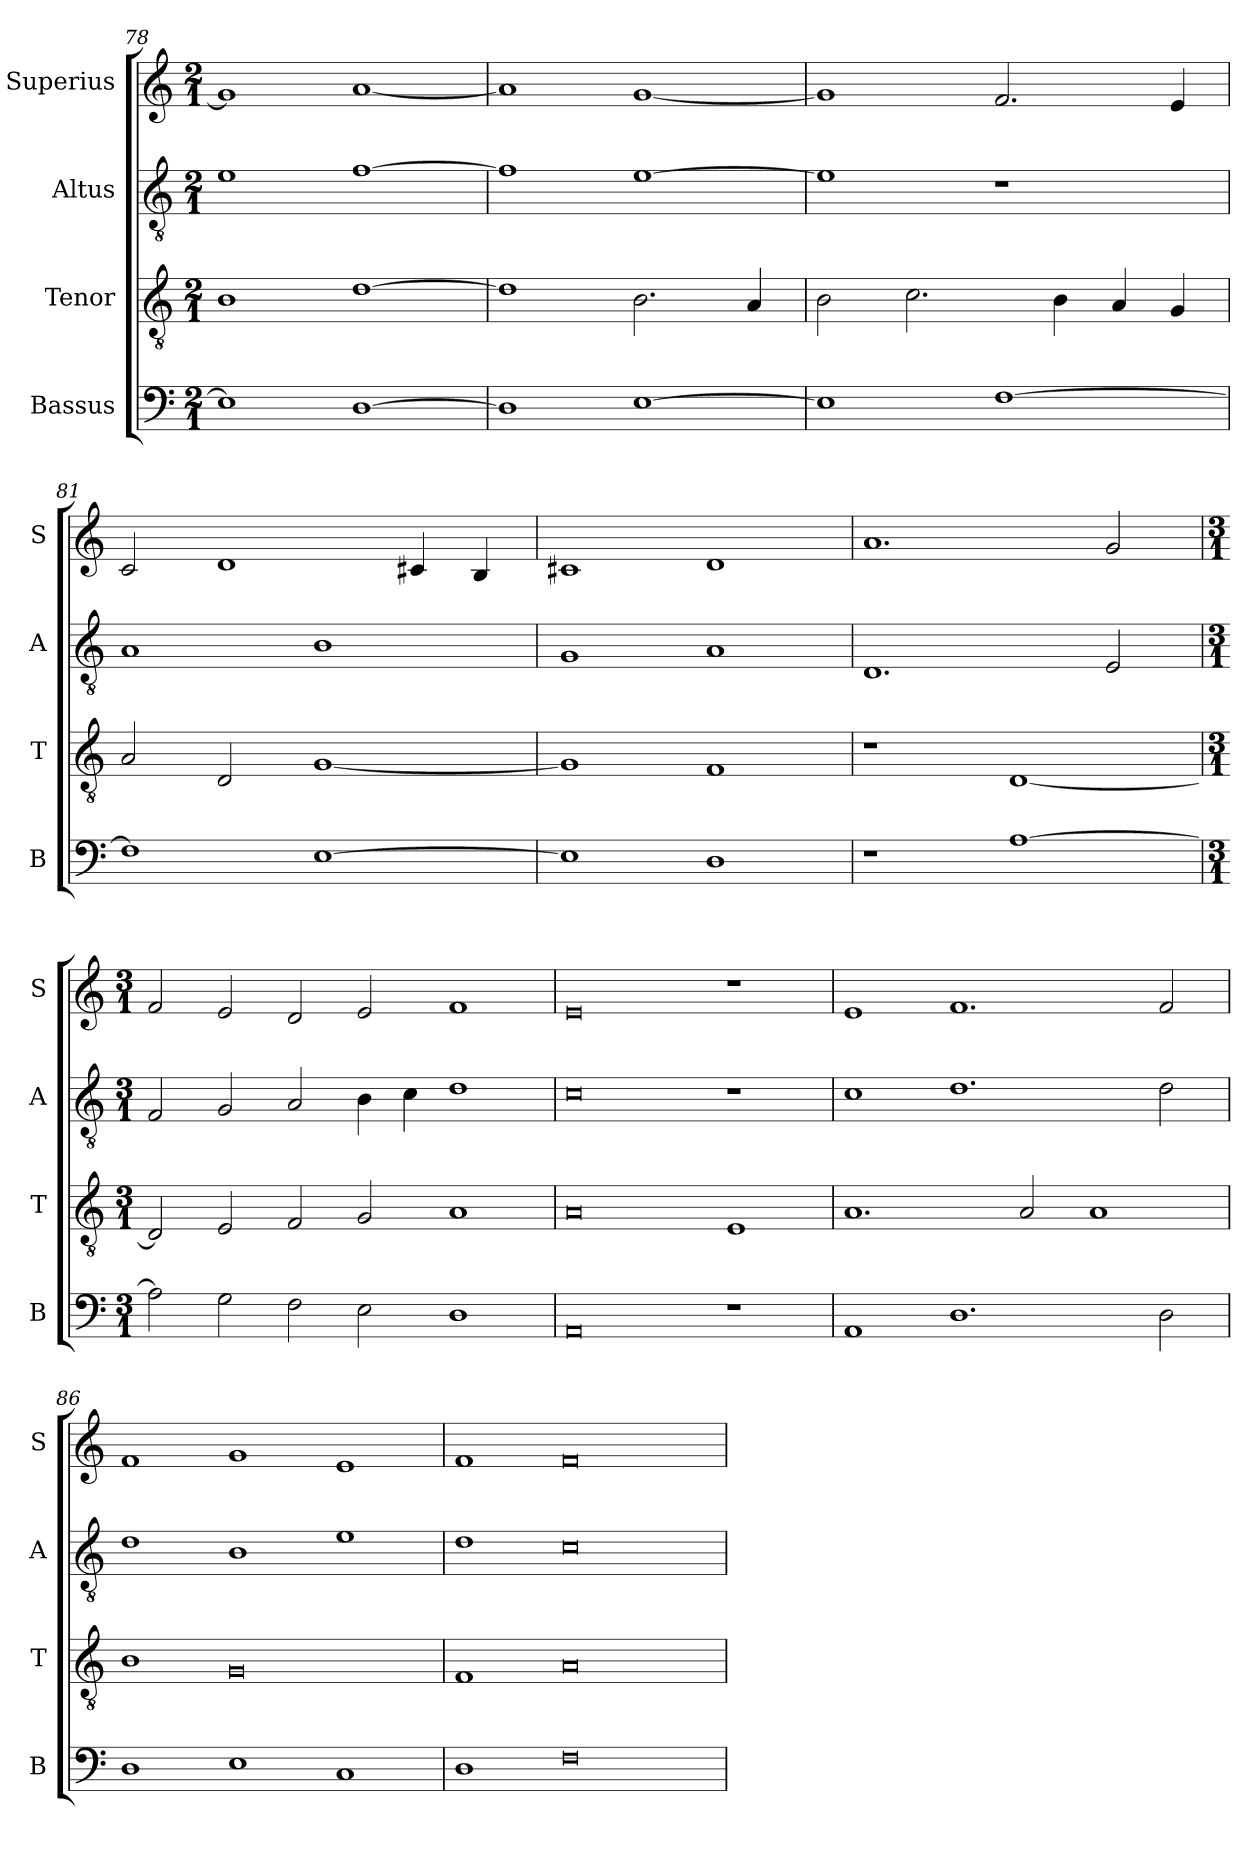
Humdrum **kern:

**kern	**kern	**kern	**kern
*part4	*part3	*part2	*part1
*staff4	*staff3	*staff2	*staff1
*I"Bassus	*I"Tenor	*I"Altus	*I"Superius
*I'B	*I'T	*I'A	*I'S
*clefF4	*clefGv2	*clefGv2	*clefG2
*k[]	*k[]	*k[]	*k[]
*C:	*C:	*C:	*C:
*M2/1	*M2/1	*M2/1	*M2/1
=78	=78	=78	=78
1E]	1B	1e	1g]
[1D	[1d	[1f	[1a
=79	=79	=79	=79
1D]	1d]	1f]	1a]
[1E	2.B	[1e	[1g
.	4A	.	.
=80	=80	=80	=80
1E]	2B	1e]	1g]
.	2.c	.	.
[1F	.	1r	2.f
.	4B	.	.
.	4A	.	.
.	4G	.	4e
=81	=81	=81	=81
1F]	2A	1A	2c
.	2D	.	1d
[1E	[1G	1B	.
.	.	.	4c#X
.	.	.	4B
=82	=82	=82	=82
1E]	1G]	1G	1c#X
1D	1F	1A	1d
=83	=83	=83	=83
1r	1r	1.D	1.a
[1A	[1D	.	.
.	.	2E	2g
=	=	=	=
*M3/1	*M3/1	*M3/1	*M3/1
2A]	2D]	2F	2f
2G	2E	2G	2e
2F	2F	2A	2d
2E	2G	4B	2e
.	.	4c	.
1D	1A	1d	1f
=84	=84	=84	=84
0AA	0A	0c	0e
1r	1E	1r	1r
=85	=85	=85	=85
1AA	1.A	1c	1e
1.D	.	1.d	1.f
.	2A	.	.
.	1A	.	.
2D	.	2d	2f
=86	=86	=86	=86
1D	1B	1d	1f
1E	0G	1B	1g
1C	.	1e	1e
=87	=87	=87	=87
1D	1F	1d	1f
0F	0A	0c	0f
=	=	=	=
*-	*-	*-	*-
